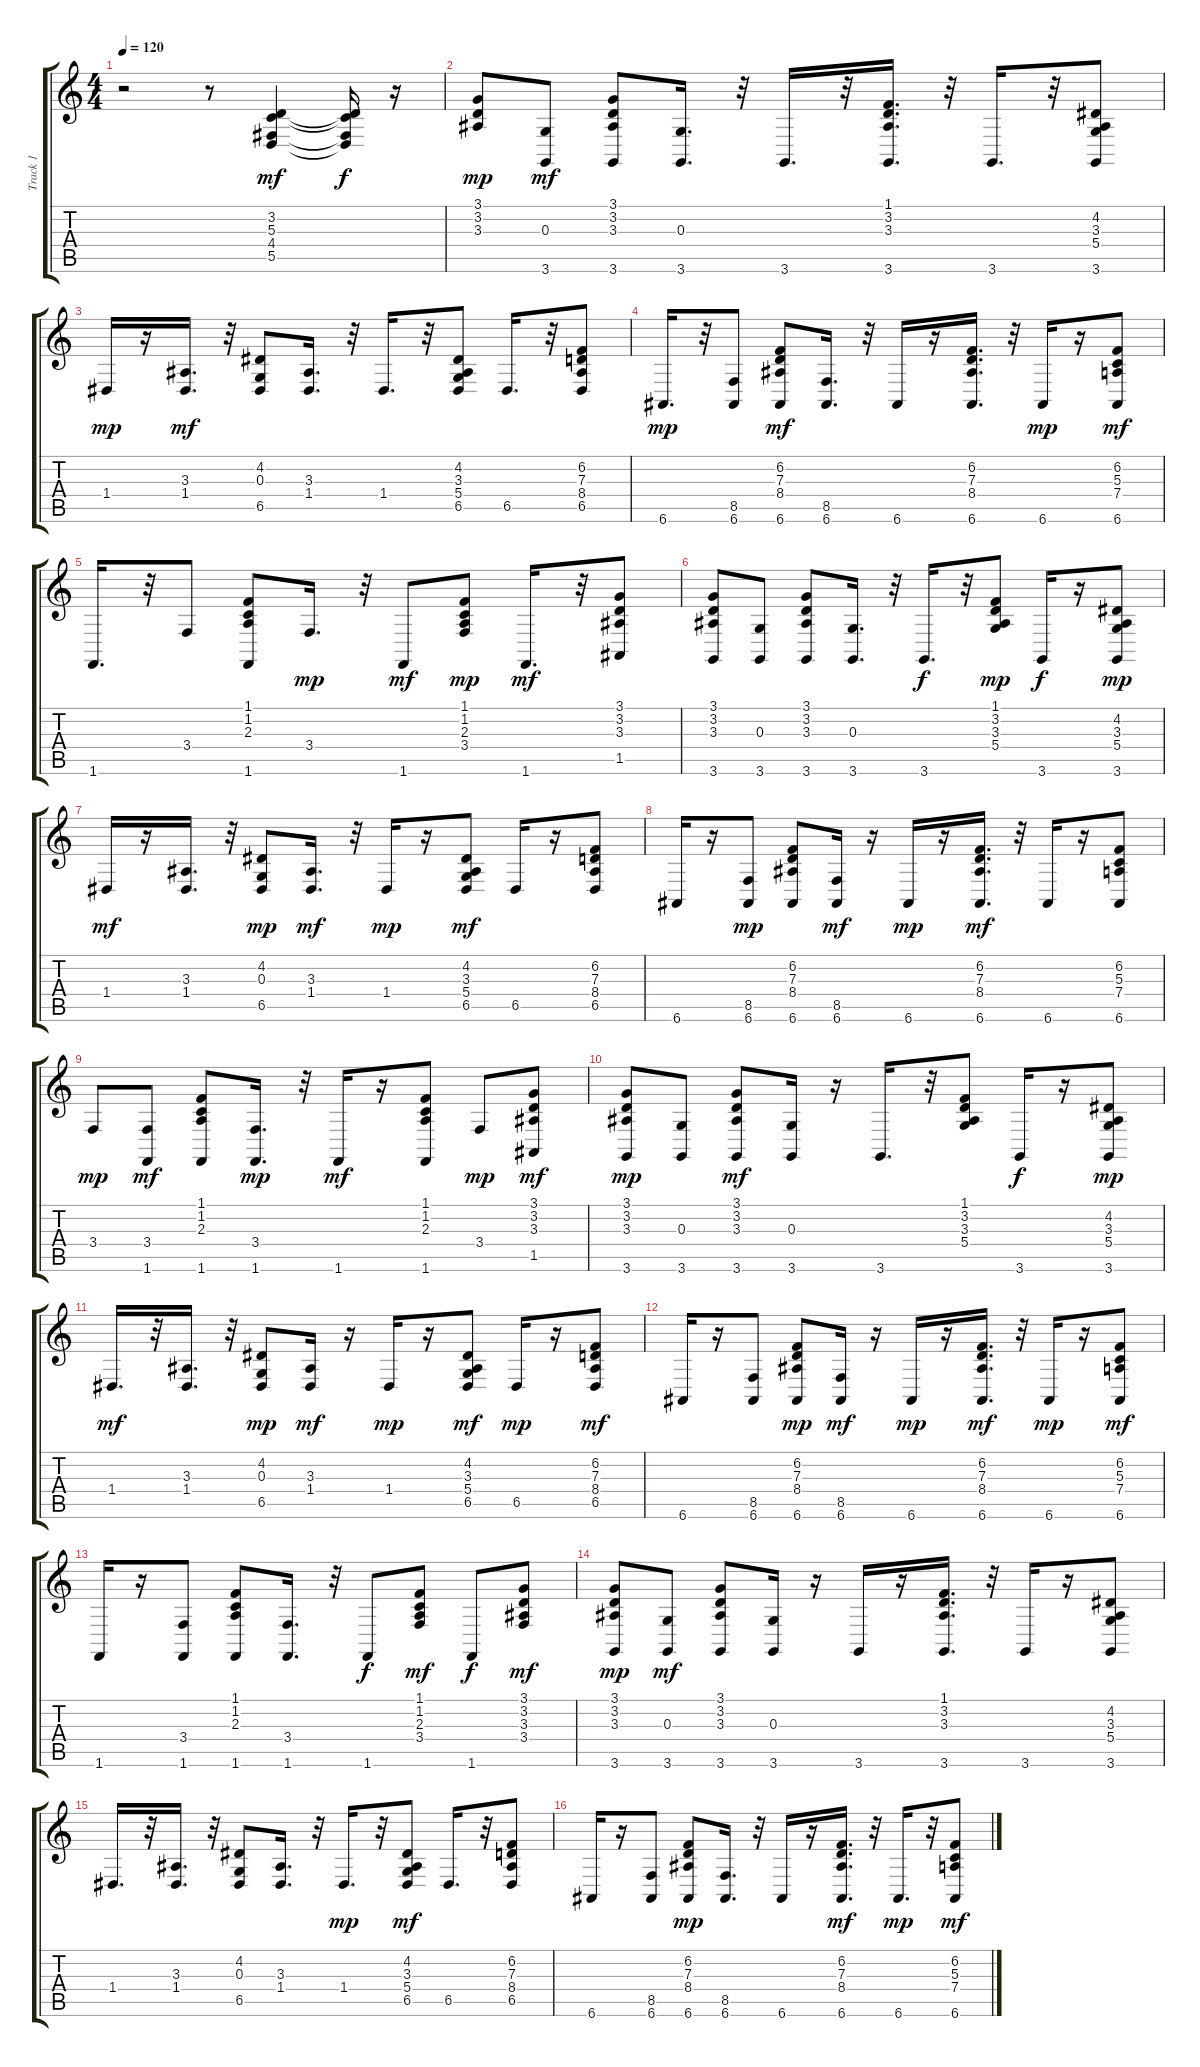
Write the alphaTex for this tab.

\track ("Track 1" "Track 1") {instrument electricpiano1}
\staff {score tabs}
\tuning (E4 B3 G3 D3 A2 E2) {hide}
\ts (4 4)
\tempo 120
\clef g2
\ks c
r.2{dy f} r.8 (3.2 5.3 4.4 5.5).4{dy mf} (3.2{t} 5.3{t} 4.4{t} 5.5{t}).16{dy f} r.16 |
(3.1 3.2 3.3).8{dy mp} (0.3 3.6).8{dy mf} (3.1 3.2 3.3 3.6).8 (0.3 3.6).16{d} r.32 3.6.16{d} r.32 (1.1 3.2 3.3 3.6).16{d} r.32 3.6.16{d} r.32 (4.2 3.3 5.4 3.6).8 |
1.4.16{dy mp} r.16 (3.3 1.4).16{d dy mf} r.32 (4.2 0.3 6.5).8 (3.3 1.4).16{d} r.32 1.4.16{d} r.32 (4.2 3.3 5.4 6.5).8 6.5.16{d} r.32 (6.2 7.3 8.4 6.5).8 |
6.6.16{d dy mp} r.32 (8.5 6.6).8 (6.2 7.3 8.4 6.6).8{dy mf} (8.5 6.6).16{d} r.32 6.6.16 r.16 (6.2 7.3 8.4 6.6).16{d} r.32 6.6.16{dy mp} r.16 (6.2 5.3 7.4 6.6).8{dy mf} |
1.6.16{d} r.32 3.4.8 (1.1 1.2 2.3 1.6).8 3.4.16{d dy mp} r.32 1.6.8{dy mf} (1.1 1.2 2.3 3.4).8{dy mp} 1.6.16{d dy mf} r.32 (3.1 3.2 3.3 1.5).8 |
(3.1 3.2 3.3 3.6).8 (0.3 3.6).8 (3.1 3.2 3.3 3.6).8 (0.3 3.6).16{d} r.32 3.6.16{d dy f} r.32 (1.1 3.2 3.3 5.4).8{dy mp} 3.6.16{dy f} r.16 (4.2 3.3 5.4 3.6).8{dy mp} |
1.4.16{dy mf} r.16 (3.3 1.4).16{d} r.32 (4.2 0.3 6.5).8{dy mp} (3.3 1.4).16{d dy mf} r.32 1.4.16{dy mp} r.16 (4.2 3.3 5.4 6.5).8{dy mf} 6.5.16 r.16 (6.2 7.3 8.4 6.5).8 |
6.6.16 r.16 (8.5 6.6).8{dy mp} (6.2 7.3 8.4 6.6).8 (8.5 6.6).16{dy mf} r.16 6.6.16{dy mp} r.16 (6.2 7.3 8.4 6.6).16{d dy mf} r.32 6.6.16 r.16 (6.2 5.3 7.4 6.6).8 |
3.4.8{dy mp} (3.4 1.6).8{dy mf} (1.1 1.2 2.3 1.6).8 (3.4 1.6).16{d dy mp} r.32 1.6.16{dy mf} r.16 (1.1 1.2 2.3 1.6).8 3.4.8{dy mp} (3.1 3.2 3.3 1.5).8{dy mf} |
(3.1 3.2 3.3 3.6).8{dy mp} (0.3 3.6).8 (3.1 3.2 3.3 3.6).8{dy mf} (0.3 3.6).16 r.16 3.6.16{d} r.32 (1.1 3.2 3.3 5.4).8 3.6.16{dy f} r.16 (4.2 3.3 5.4 3.6).8{dy mp} |
1.4.16{d dy mf} r.32 (3.3 1.4).16{d} r.32 (4.2 0.3 6.5).8{dy mp} (3.3 1.4).16{dy mf} r.16 1.4.16{dy mp} r.16 (4.2 3.3 5.4 6.5).8{dy mf} 6.5.16{dy mp} r.16 (6.2 7.3 8.4 6.5).8{dy mf} |
6.6.16 r.16 (8.5 6.6).8 (6.2 7.3 8.4 6.6).8{dy mp} (8.5 6.6).16{dy mf} r.16 6.6.16{dy mp} r.16 (6.2 7.3 8.4 6.6).16{d dy mf} r.32 6.6.16{dy mp} r.16 (6.2 5.3 7.4 6.6).8{dy mf} |
1.6.16 r.16 (3.4 1.6).8 (1.1 1.2 2.3 1.6).8 (3.4 1.6).16{d} r.32 1.6.8{dy f} (1.1 1.2 2.3 3.4).8{dy mf} 1.6.8{dy f} (3.1 3.2 3.3 3.4).8{dy mf} |
(3.1 3.2 3.3 3.6).8{dy mp} (0.3 3.6).8{dy mf} (3.1 3.2 3.3 3.6).8 (0.3 3.6).16 r.16 3.6.16 r.16 (1.1 3.2 3.3 3.6).16{d} r.32 3.6.16 r.16 (4.2 3.3 5.4 3.6).8 |
1.4.16{d} r.32 (3.3 1.4).16{d} r.32 (4.2 0.3 6.5).8 (3.3 1.4).16{d} r.32 1.4.16{d dy mp} r.32 (4.2 3.3 5.4 6.5).8{dy mf} 6.5.16{d} r.32 (6.2 7.3 8.4 6.5).8 |
6.6.16 r.16 (8.5 6.6).8 (6.2 7.3 8.4 6.6).8{dy mp} (8.5 6.6).16{d} r.32 6.6.16 r.16 (6.2 7.3 8.4 6.6).16{d dy mf} r.32 6.6.16{d dy mp} r.32 (6.2 5.3 7.4 6.6).8{dy mf}
